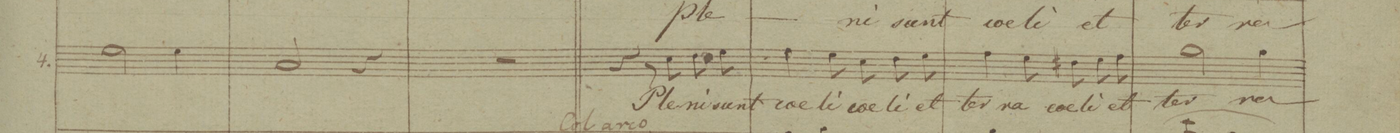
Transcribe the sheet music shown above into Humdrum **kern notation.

**kern	**text	**dynam
*I"4.	*	*
*clefF4	*	*
*k[b-]	*	*
*M3/4	*	*
2G\	.	.
4G\	.	.
=16	=16	=16
2C/	.	.
4r	.	.
=17	=17	=17
2.r	.	.
=18||	=18||	=18||
4r	.	.
8r	.	.
8E\	Ple-	.
8F\	-ni	.
8G\	sunt	.
=19	=19	=19
4A\	coe-	.
8G\	-li	.
8E\	coe-	.
8F\	-li	.
8G\	et	.
=20	=20	=20
4A\	ter-	.
8G\	-ra	.
8F#X\	coe-	.
8G\	-li	.
8A\	et	.
=21	=21	=21
2B-\	ter-	.
4B-\	-ra	.
=22	=22	=22
*-	*-	*-
